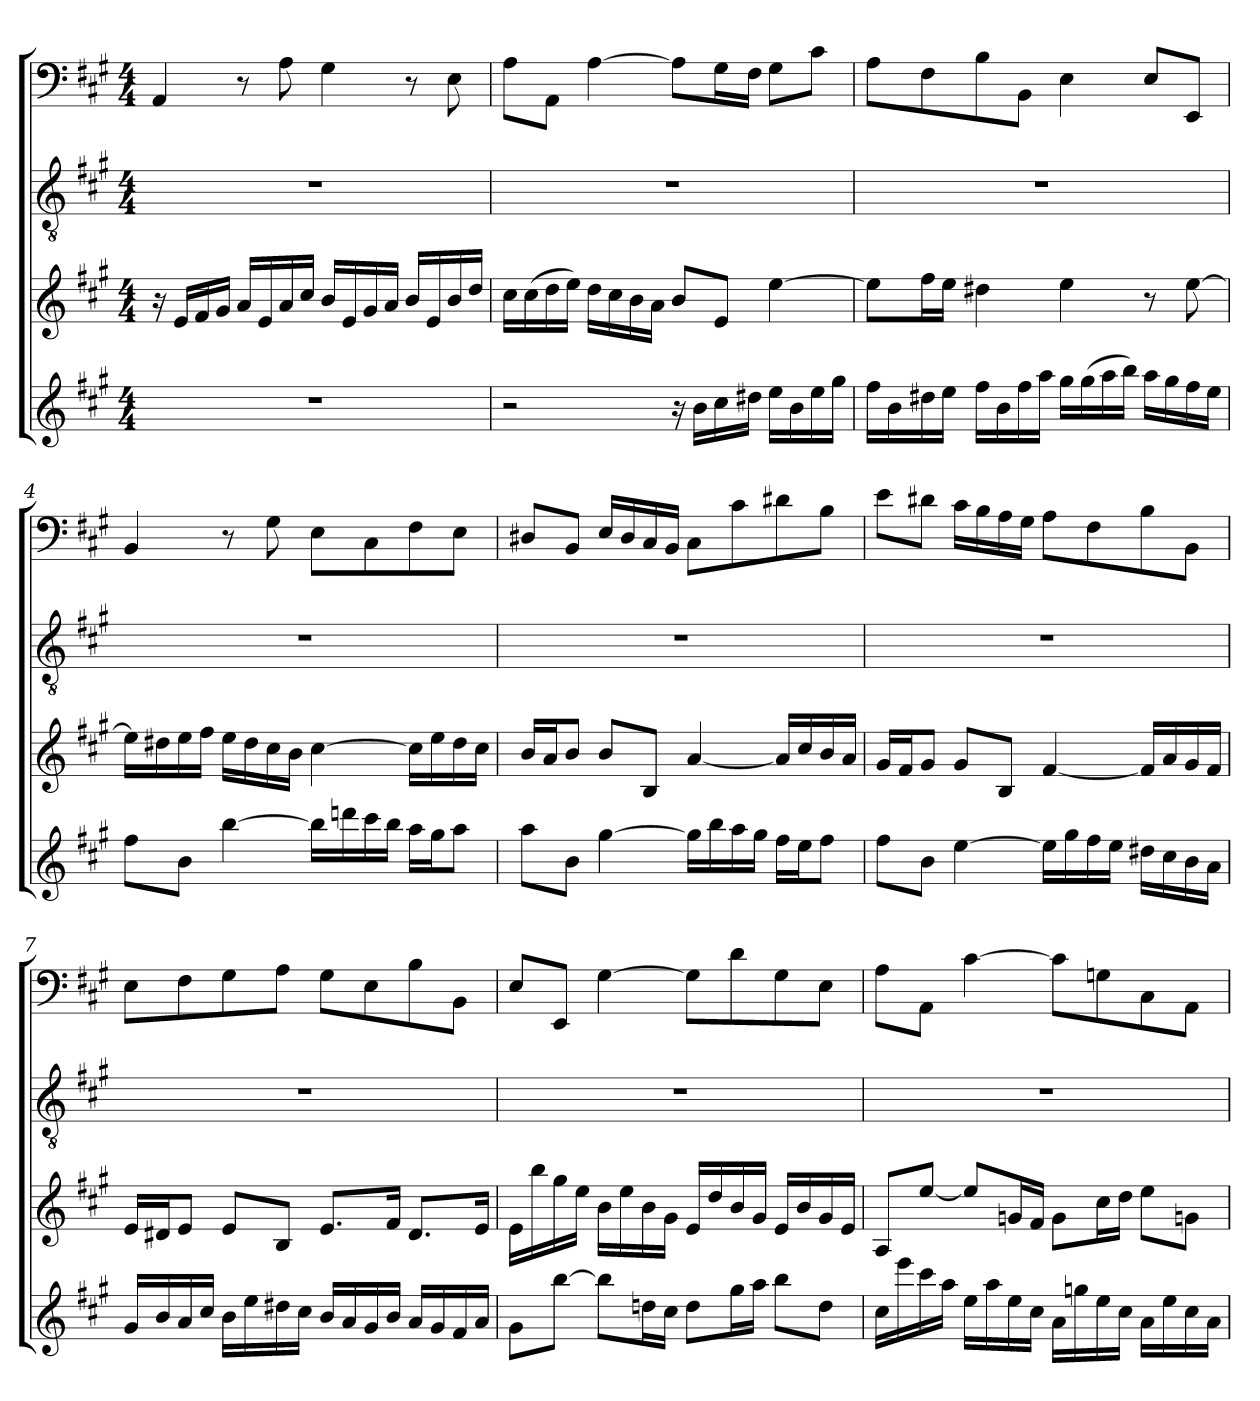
**kern	**kern	**kern	**kern
*part4	*part3	*part2	*part1
*staff4	*staff3	*staff2	*staff1
*clefG2	*clefG2	*clefGv2	*clefF4
*k[f#c#g#]	*k[f#c#g#]	*k[f#c#g#]	*k[f#c#g#]
*A:	*A:	*A:	*A:
*M4/4	*M4/4	*M4/4	*M4/4
=1	=1	=1	=1
1r	16r	1r	4AA/
.	16e/LL	.	.
.	16f#/	.	.
.	16g#/JJ	.	.
.	16a/LL	.	8r
.	16e/	.	.
.	16a/	.	8A\
.	16cc#/JJ	.	.
.	16b/LL	.	4G#\
.	16e/	.	.
.	16g#/	.	.
.	16a/JJ	.	.
.	16b/LL	.	8r
.	16e/	.	.
.	16b/	.	8E\
.	16dd/JJ	.	.
=2	=2	=2	=2
2r	16cc#\LL	1r	8A\L
.	(16cc#\	.	.
.	16dd\	.	8AA\J
.	16ee\JJ)	.	.
.	16dd\LL	.	[4A\
.	16cc#\	.	.
.	16b\	.	.
.	16a\JJ	.	.
16r	8b/L	.	8A\L]
16b\LL	.	.	.
16cc#\	8e/J	.	16G#\L
16dd#X\JJ	.	.	16F#\JJ
16ee\LL	[4ee\	.	8G#\L
16b\	.	.	.
16ee\	.	.	8c#\J
16gg#\JJ	.	.	.
=3	=3	=3	=3
16ff#\LL	8ee\L]	1r	8A\L
16b\	.	.	.
16dd#X\	16ff#\L	.	8F#\
16ee\JJ	16ee\JJ	.	.
16ff#\LL	4dd#X\	.	8B\
16b\	.	.	.
16ff#\	.	.	8BB\J
16aa\JJ	.	.	.
16gg#\LL	4ee\	.	4E\
(16gg#\	.	.	.
16aa\	.	.	.
16bb\JJ)	.	.	.
16aa\LL	8r	.	8E/L
16gg#\	.	.	.
16ff#\	[8ee\	.	8EE/J
16ee\JJ	.	.	.
=4	=4	=4	=4
8ff#\L	16ee\LL]	1r	4BB/
.	16dd#X\	.	.
8b\J	16ee\	.	.
.	16ff#\JJ	.	.
[4bb\	16ee\LL	.	8r
.	16dd#\	.	.
.	16cc#\	.	8G#\
.	16b\JJ	.	.
16bb\LL]	[4cc#\	.	8E\L
16dddn\	.	.	.
16ccc#\	.	.	8C#\
16bb\JJ	.	.	.
16aa\LL	16cc#\LL]	.	8F#\
16gg#\J	16ee\	.	.
8aa\J	16dd#\	.	8E\J
.	16cc#\JJ	.	.
=5	=5	=5	=5
8aa\L	16b/LL	1r	8D#X/L
.	16a/J	.	.
8b\J	8b/J	.	8BB/J
[4gg#\	8b/L	.	16E/LL
.	.	.	16D#/
.	8B/J	.	16C#/
.	.	.	16BB/JJ
16gg#\LL]	[4a/	.	8C#\L
16bb\	.	.	.
16aa\	.	.	8c#\
16gg#\JJ	.	.	.
16ff#\LL	16a/LL]	.	8d#X\
16ee\J	16cc#/	.	.
8ff#\J	16b/	.	8B\J
.	16a/JJ	.	.
=6	=6	=6	=6
8ff#\L	16g#/LL	1r	8e\L
.	16f#/J	.	.
8b\J	8g#/J	.	8d#X\J
[4ee\	8g#/L	.	16c#\LL
.	.	.	16B\
.	8B/J	.	16A\
.	.	.	16G#\JJ
16ee\LL]	[4f#/	.	8A\L
16gg#\	.	.	.
16ff#\	.	.	8F#\
16ee\JJ	.	.	.
16dd#X\LL	16f#/LL]	.	8B\
16cc#\	16a/	.	.
16b\	16g#/	.	8BB\J
16a\JJ	16f#/JJ	.	.
=7	=7	=7	=7
16g#/LL	16e/LL	1r	8E\L
16b/	16d#X/J	.	.
16a/	8e/J	.	8F#\
16cc#/JJ	.	.	.
16b\LL	8e/L	.	8G#\
16ee\	.	.	.
16dd#X\	8B/J	.	8A\J
16cc#\JJ	.	.	.
16b/LL	8.e/L	.	8G#\L
16a/	.	.	.
16g#/	.	.	8E\
16b/JJ	16f#/Jk	.	.
16a/LL	8.d#/L	.	8B\
16g#/	.	.	.
16f#/	.	.	8BB\J
16a/JJ	16e/Jk	.	.
=8	=8	=8	=8
8g#\L	16e\LL	1r	8E/L
.	16bb\	.	.
[8bb\J	16gg#\	.	8EE/J
.	16ee\JJ	.	.
8bb\L]	16b\LL	.	[4G#\
.	16ee\	.	.
16ddn\L	16b\	.	.
16cc#\JJ	16g#\JJ	.	.
8dd\L	16e/LL	.	8G#\L]
.	16dd/	.	.
16gg#\L	16b/	.	8d\
16aa\JJ	16g#/JJ	.	.
8bb\L	16e/LL	.	8G#\
.	16b/	.	.
8dd\J	16g#/	.	8E\J
.	16e/JJ	.	.
=9	=9	=9	=9
16cc#\LL	8A/L	1r	8A\L
16eee\	.	.	.
16ccc#\	[8ee/J	.	8AA\J
16aa\JJ	.	.	.
16ee\LL	8ee/L]	.	[4c#\
16aa\	.	.	.
16ee\	16gn/L	.	.
16cc#\JJ	16f#/JJ	.	.
16a\LL	8g\L	.	8c#\L]
16ggn\	.	.	.
16ee\	16cc#\L	.	8Gn\
16cc#\JJ	16dd\JJ	.	.
16a\LL	8ee\L	.	8C#\
16ee\	.	.	.
16cc#\	8gn\J	.	8AA\J
16a\JJ	.	.	.
=	=	=	=
*-	*-	*-	*-
